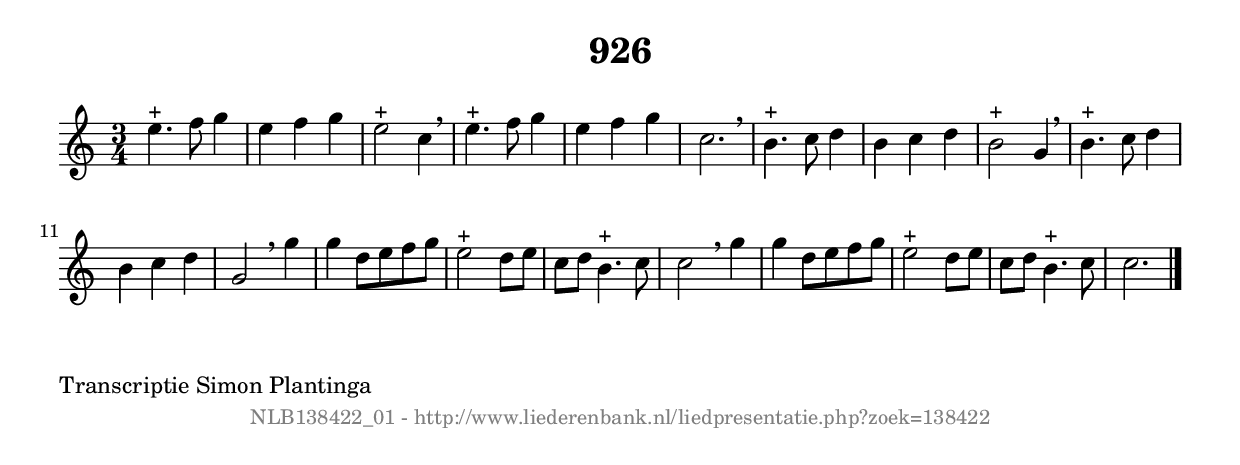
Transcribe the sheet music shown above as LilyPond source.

%
% produced by wce2krn 1.64 (7 June 2014)
%
\version"2.16"
#(append! paper-alist '(("long" . (cons (* 210 mm) (* 2000 mm)))))
#(set-default-paper-size "long")
sb = {\breathe}
mBreak = {\breathe }
bBreak = {\breathe }
x = {\once\override NoteHead #'style = #'cross }
gl=\glissando
itime={\override Staff.TimeSignature #'stencil = ##f }
ficta = {\once\set suggestAccidentals = ##t}
fine = {\once\override Score.RehearsalMark #'self-alignment-X = #1 \mark \markup {\italic{Fine}}}
dc = {\once\override Score.RehearsalMark #'self-alignment-X = #1 \mark \markup {\italic{D.C.}}}
dcf = {\once\override Score.RehearsalMark #'self-alignment-X = #1 \mark \markup {\italic{D.C. al Fine}}}
dcc = {\once\override Score.RehearsalMark #'self-alignment-X = #1 \mark \markup {\italic{D.C. al Coda}}}
ds = {\once\override Score.RehearsalMark #'self-alignment-X = #1 \mark \markup {\italic{D.S.}}}
dsf = {\once\override Score.RehearsalMark #'self-alignment-X = #1 \mark \markup {\italic{D.S. al Fine}}}
dsc = {\once\override Score.RehearsalMark #'self-alignment-X = #1 \mark \markup {\italic{D.S. al Coda}}}
pv = {\set Score.repeatCommands = #'((volta "1"))}
sv = {\set Score.repeatCommands = #'((volta "2"))}
tv = {\set Score.repeatCommands = #'((volta "3"))}
qv = {\set Score.repeatCommands = #'((volta "4"))}
xv = {\set Score.repeatCommands = #'((volta #f))}
\header{ tagline = ""
title = "926"
}
\score {{
\key c \major
\relative g'
{
\set melismaBusyProperties = #'()
\time 3/4
\tempo 4=120
\override Score.MetronomeMark #'transparent = ##t
\override Score.RehearsalMark #'break-visibility = #(vector #t #t #f)
e'4.^"+" f8 g4 | e4 f4 g4 | e2^"+" c4 \sb | e4.^"+" f8 g4 | e4 f4 g4 | c,2. | \mBreak \bar "|"
b4.^"+" c8 d4 | b4 c4 d4 | b2^"+" g4 \sb | b4.^"+" c8 d4 | b4 c4 d4 | g,2 \mBreak
g'4 | g4 d8 e8 f8 g8 | e2^"+" d8 e8 | c8 d8 b4.^"+" c8 | c2 \mBreak
g'4 | g4 d8 e8 f8 g8 | e2^"+" d8 e8 | c8 d8 b4.^"+" c8 | c2. \bar "|."
 }}
 \midi { }
 \layout {
            indent = 0.0\cm
}
}
\markup { \wordwrap-string #" 
Transcriptie Simon Plantinga
"}
\markup { \vspace #0 } \markup { \with-color #grey \fill-line { \center-column { \smaller "NLB138422_01 - http://www.liederenbank.nl/liedpresentatie.php?zoek=138422" } } }
